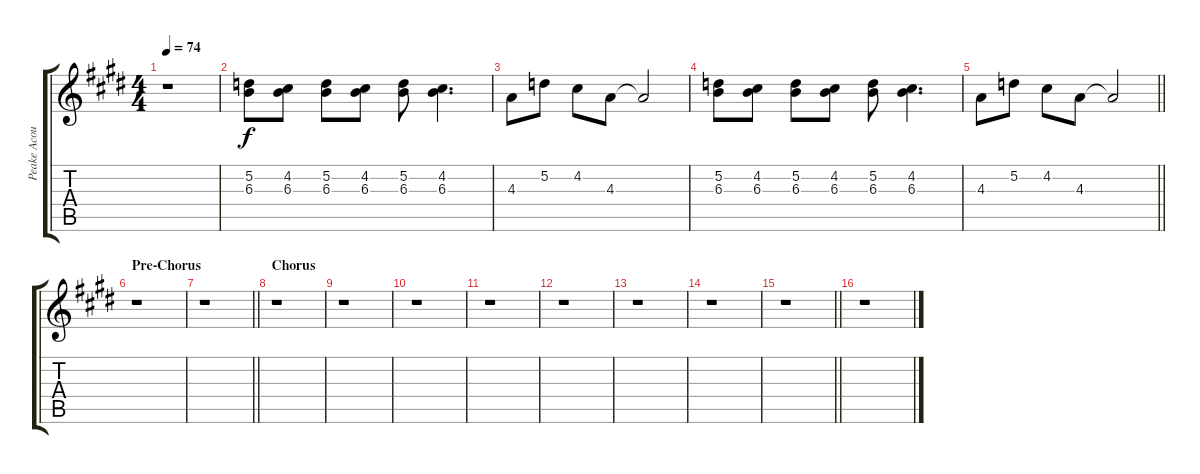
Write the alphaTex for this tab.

\track ("Peake Acoustic" "Peake Acou") {instrument acousticguitarsteel}
\staff {score tabs}
\tuning (D4 A3 F3 C3 G2 C2) {hide}
\ts (4 4)
\tempo 74
\clef g2
\ks c#minor
r.1{dy f} |
\ks e
(5.2 6.3).8 (4.2 6.3).8 (5.2 6.3).8 (4.2 6.3).8 (5.2 6.3).8 (4.2 6.3).4{d} |
\ks c#minor
4.3.8 5.2.8 4.2.8 4.3.8 4.3{t}.2 |
\ks e
(5.2 6.3).8 (4.2 6.3).8 (5.2 6.3).8 (4.2 6.3).8 (5.2 6.3).8 (4.2 6.3).4{d} |
\barLineRight lightlight
\ks c#minor
4.3.8 5.2.8 4.2.8 4.3.8 4.3{t}.2 |
\section ("" "Pre-Chorus")
\ks e
r.1 |
\barLineRight lightlight
\ks c#minor
r.1 |
\section ("" "Chorus")
\ks e
r.1 |
\ks c#minor
r.1 |
\ks e
r.1 |
\ks c#minor
r.1 |
\ks e
r.1 |
\ks c#minor
r.1 |
\ks e
r.1 |
\barLineRight lightlight
\ks c#minor
r.1 |
\ks e
r.1
